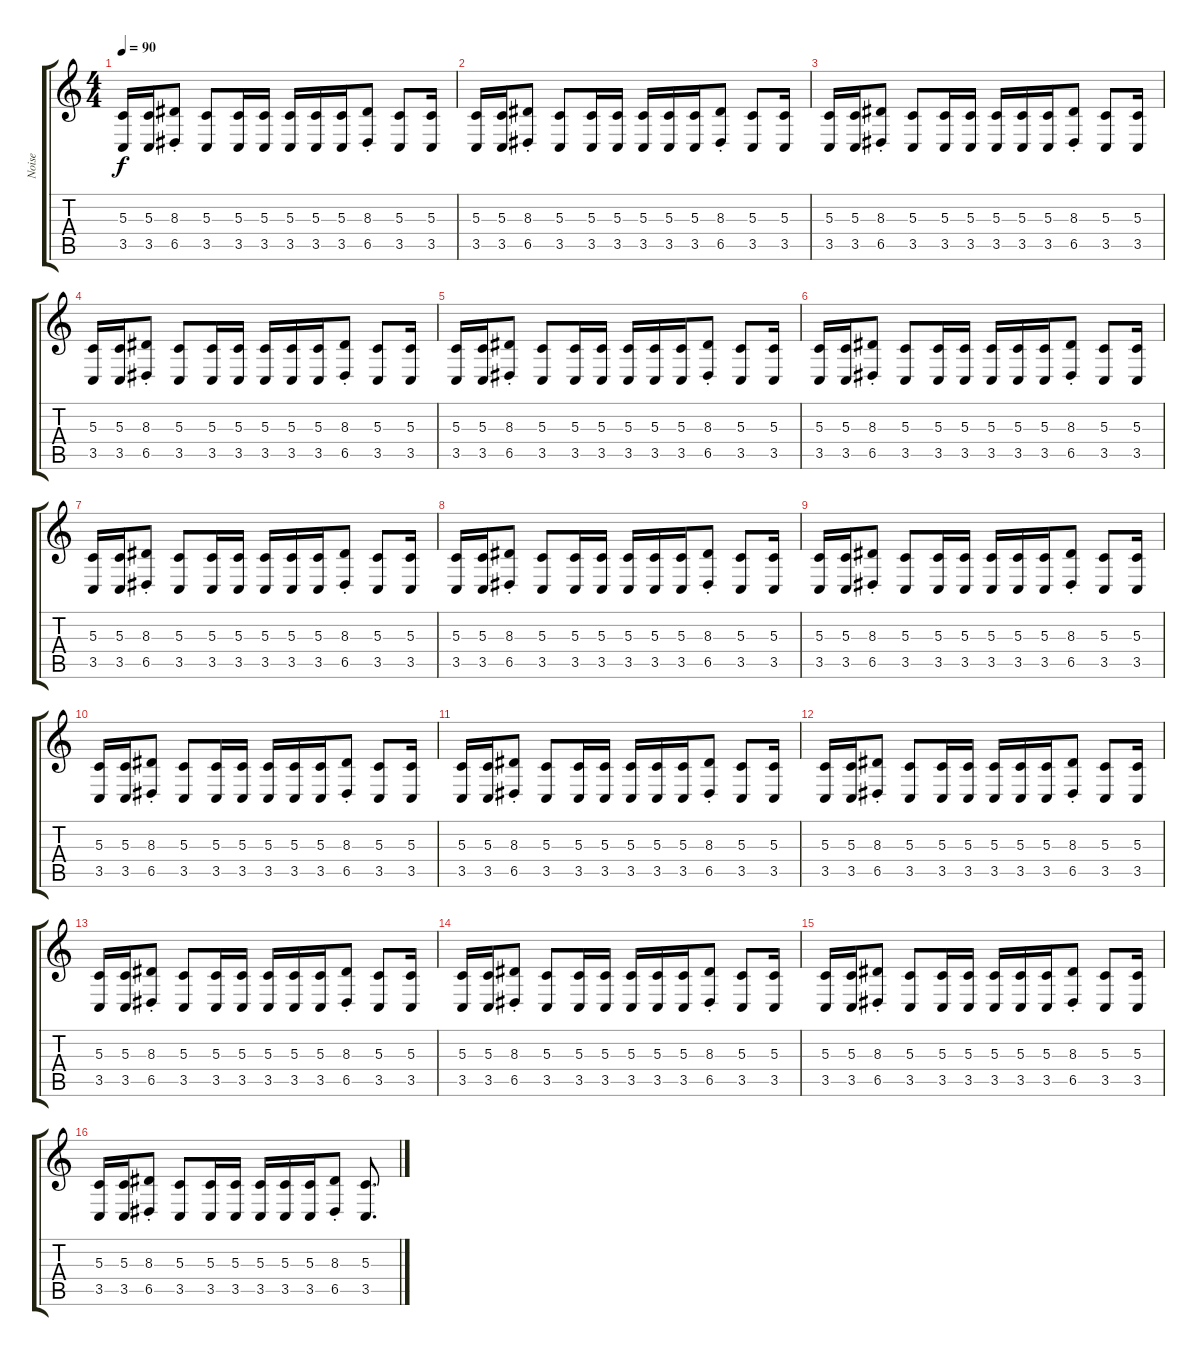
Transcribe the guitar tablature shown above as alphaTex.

\track ("Noise" "Noise") {instrument applause}
\staff {score tabs}
\tuning (E4 B3 G3 D3 A2 E2) {hide}
\ts (4 4)
\tempo 90
\clef g2
\ks c
(5.3 3.5).16{dy f} (5.3 3.5).16 (8.3{st} 6.5{st}).8 (5.3 3.5).8 (5.3 3.5).16 (5.3 3.5).16 (5.3 3.5).16 (5.3 3.5).16 (5.3 3.5).16 (8.3{st} 6.5{st}).8 (5.3 3.5).8 (5.3 3.5).16 |
(5.3 3.5).16 (5.3 3.5).16 (8.3{st} 6.5{st}).8 (5.3 3.5).8 (5.3 3.5).16 (5.3 3.5).16 (5.3 3.5).16 (5.3 3.5).16 (5.3 3.5).16 (8.3{st} 6.5{st}).8 (5.3 3.5).8 (5.3 3.5).16 |
(5.3 3.5).16 (5.3 3.5).16 (8.3{st} 6.5{st}).8 (5.3 3.5).8 (5.3 3.5).16 (5.3 3.5).16 (5.3 3.5).16 (5.3 3.5).16 (5.3 3.5).16 (8.3{st} 6.5{st}).8 (5.3 3.5).8 (5.3 3.5).16 |
(5.3 3.5).16 (5.3 3.5).16 (8.3{st} 6.5{st}).8 (5.3 3.5).8 (5.3 3.5).16 (5.3 3.5).16 (5.3 3.5).16 (5.3 3.5).16 (5.3 3.5).16 (8.3{st} 6.5{st}).8 (5.3 3.5).8 (5.3 3.5).16 |
(5.3 3.5).16 (5.3 3.5).16 (8.3{st} 6.5{st}).8 (5.3 3.5).8 (5.3 3.5).16 (5.3 3.5).16 (5.3 3.5).16 (5.3 3.5).16 (5.3 3.5).16 (8.3{st} 6.5{st}).8 (5.3 3.5).8 (5.3 3.5).16 |
(5.3 3.5).16 (5.3 3.5).16 (8.3{st} 6.5{st}).8 (5.3 3.5).8 (5.3 3.5).16 (5.3 3.5).16 (5.3 3.5).16 (5.3 3.5).16 (5.3 3.5).16 (8.3{st} 6.5{st}).8 (5.3 3.5).8 (5.3 3.5).16 |
(5.3 3.5).16 (5.3 3.5).16 (8.3{st} 6.5{st}).8 (5.3 3.5).8 (5.3 3.5).16 (5.3 3.5).16 (5.3 3.5).16 (5.3 3.5).16 (5.3 3.5).16 (8.3{st} 6.5{st}).8 (5.3 3.5).8 (5.3 3.5).16 |
(5.3 3.5).16 (5.3 3.5).16 (8.3{st} 6.5{st}).8 (5.3 3.5).8 (5.3 3.5).16 (5.3 3.5).16 (5.3 3.5).16 (5.3 3.5).16 (5.3 3.5).16 (8.3{st} 6.5{st}).8 (5.3 3.5).8 (5.3 3.5).16 |
(5.3 3.5).16 (5.3 3.5).16 (8.3{st} 6.5{st}).8 (5.3 3.5).8 (5.3 3.5).16 (5.3 3.5).16 (5.3 3.5).16 (5.3 3.5).16 (5.3 3.5).16 (8.3{st} 6.5{st}).8 (5.3 3.5).8 (5.3 3.5).16 |
(5.3 3.5).16 (5.3 3.5).16 (8.3{st} 6.5{st}).8 (5.3 3.5).8 (5.3 3.5).16 (5.3 3.5).16 (5.3 3.5).16 (5.3 3.5).16 (5.3 3.5).16 (8.3{st} 6.5{st}).8 (5.3 3.5).8 (5.3 3.5).16 |
(5.3 3.5).16 (5.3 3.5).16 (8.3{st} 6.5{st}).8 (5.3 3.5).8 (5.3 3.5).16 (5.3 3.5).16 (5.3 3.5).16 (5.3 3.5).16 (5.3 3.5).16 (8.3{st} 6.5{st}).8 (5.3 3.5).8 (5.3 3.5).16 |
(5.3 3.5).16 (5.3 3.5).16 (8.3{st} 6.5{st}).8 (5.3 3.5).8 (5.3 3.5).16 (5.3 3.5).16 (5.3 3.5).16 (5.3 3.5).16 (5.3 3.5).16 (8.3{st} 6.5{st}).8 (5.3 3.5).8 (5.3 3.5).16 |
(5.3 3.5).16 (5.3 3.5).16 (8.3{st} 6.5{st}).8 (5.3 3.5).8 (5.3 3.5).16 (5.3 3.5).16 (5.3 3.5).16 (5.3 3.5).16 (5.3 3.5).16 (8.3{st} 6.5{st}).8 (5.3 3.5).8 (5.3 3.5).16 |
(5.3 3.5).16 (5.3 3.5).16 (8.3{st} 6.5{st}).8 (5.3 3.5).8 (5.3 3.5).16 (5.3 3.5).16 (5.3 3.5).16 (5.3 3.5).16 (5.3 3.5).16 (8.3{st} 6.5{st}).8 (5.3 3.5).8 (5.3 3.5).16 |
(5.3 3.5).16 (5.3 3.5).16 (8.3{st} 6.5{st}).8 (5.3 3.5).8 (5.3 3.5).16 (5.3 3.5).16 (5.3 3.5).16 (5.3 3.5).16 (5.3 3.5).16 (8.3{st} 6.5{st}).8 (5.3 3.5).8 (5.3 3.5).16 |
(5.3 3.5).16 (5.3 3.5).16 (8.3{st} 6.5{st}).8 (5.3 3.5).8 (5.3 3.5).16 (5.3 3.5).16 (5.3 3.5).16 (5.3 3.5).16 (5.3 3.5).16 (8.3{st} 6.5{st}).8 (5.3 3.5).8{d}
